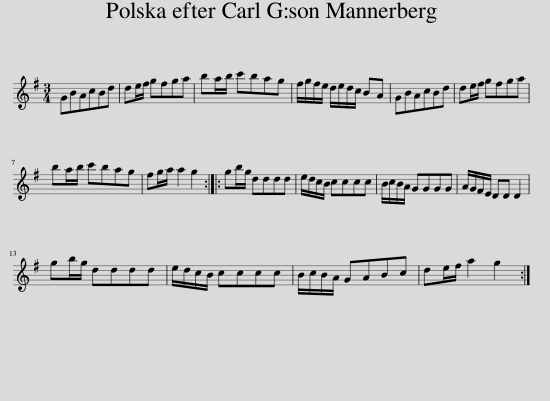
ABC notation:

X:1
L:1/8
M:3/4
I:linebreak $
K:G
V:1 treble
V:1
 GBAcBd | de/f/ gfga | ba/b/ c'bag | f/g/f/e/ d/e/d/c/ BA | GBAcBd | %5
 de/f/ gfga |$ ba/b/ c'bag | fg/a/ a2 g2 :: gb/g/ dddd | e/d/c/B/ cccc | %10
 B/c/B/A/ GGGG | A/G/F/E/ DD D2 |$ gb/g/ dddd | e/d/c/B/ cccc | B/c/B/A/ GABc | %15
 de/f/ a2 g2 :| %16
